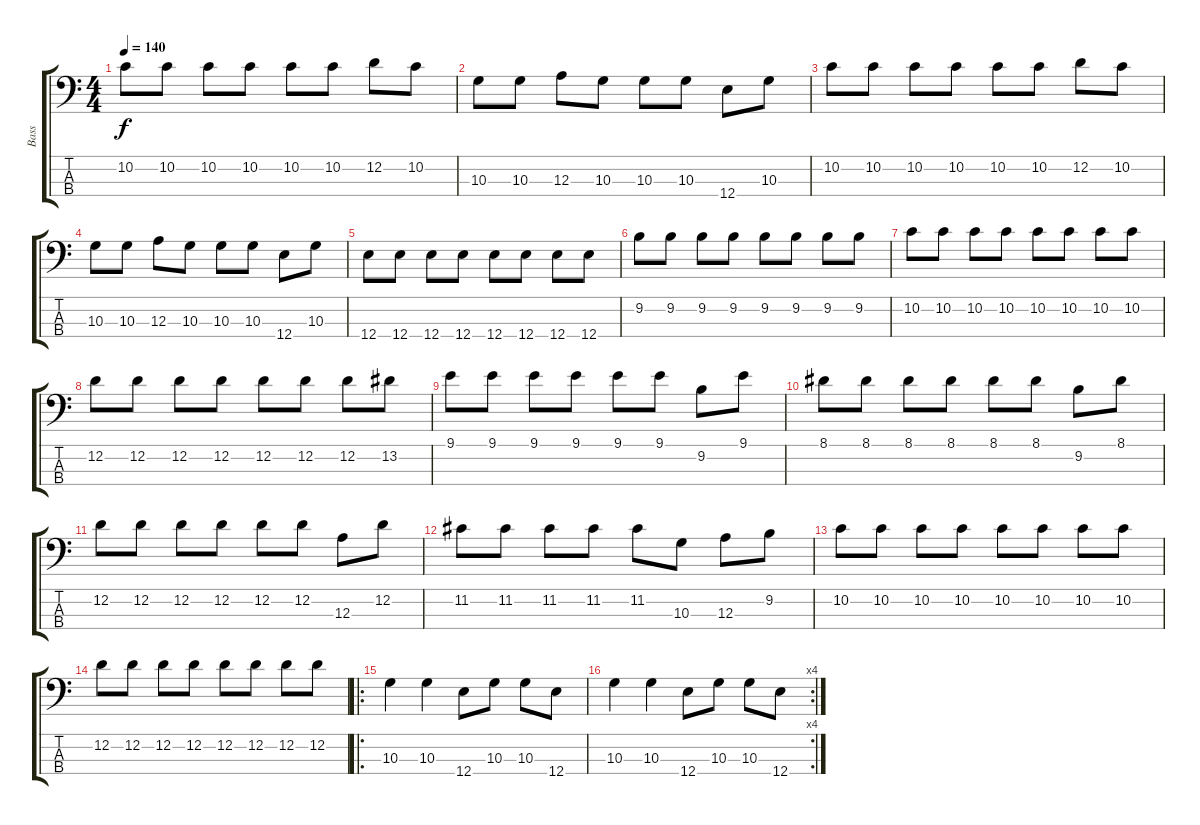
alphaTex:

\track ("Bass" "Bass") {instrument electricbasspick}
\staff {score tabs}
\tuning (G2 D2 A1 E1) {hide}
\ts (4 4)
\tempo 140
\clef f4
\ks c
10.2.8{dy f} 10.2.8 10.2.8 10.2.8 10.2.8 10.2.8 12.2.8 10.2.8 |
10.3.8 10.3.8 12.3.8 10.3.8 10.3.8 10.3.8 12.4.8 10.3.8 |
10.2.8 10.2.8 10.2.8 10.2.8 10.2.8 10.2.8 12.2.8 10.2.8 |
10.3.8 10.3.8 12.3.8 10.3.8 10.3.8 10.3.8 12.4.8 10.3.8 |
12.4.8 12.4.8 12.4.8 12.4.8 12.4.8 12.4.8 12.4.8 12.4.8 |
9.2.8 9.2.8 9.2.8 9.2.8 9.2.8 9.2.8 9.2.8 9.2.8 |
10.2.8 10.2.8 10.2.8 10.2.8 10.2.8 10.2.8 10.2.8 10.2.8 |
12.2.8 12.2.8 12.2.8 12.2.8 12.2.8 12.2.8 12.2.8 13.2.8 |
9.1.8 9.1.8 9.1.8 9.1.8 9.1.8 9.1.8 9.2.8 9.1.8 |
8.1.8 8.1.8 8.1.8 8.1.8 8.1.8 8.1.8 9.2.8 8.1.8 |
12.2.8 12.2.8 12.2.8 12.2.8 12.2.8 12.2.8 12.3.8 12.2.8 |
11.2.8 11.2.8 11.2.8 11.2.8 11.2.8 10.3.8 12.3.8 9.2.8 |
10.2.8 10.2.8 10.2.8 10.2.8 10.2.8 10.2.8 10.2.8 10.2.8 |
12.2.8 12.2.8 12.2.8 12.2.8 12.2.8 12.2.8 12.2.8 12.2.8 |
\ro
10.3.4 10.3.4 12.4.8 10.3.8 10.3.8 12.4.8 |
\rc 4
10.3.4 10.3.4 12.4.8 10.3.8 10.3.8 12.4.8
